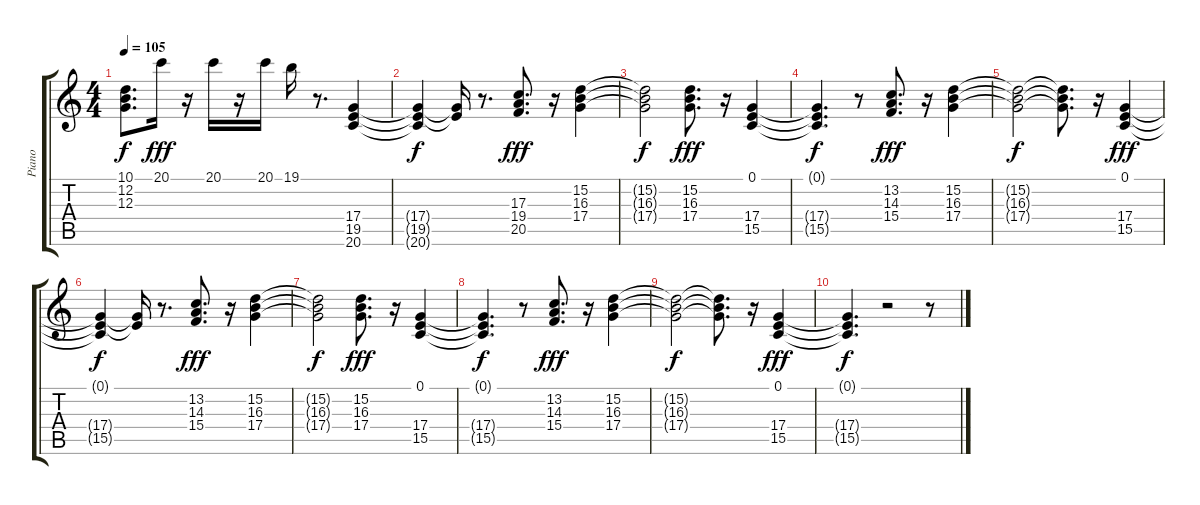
\track ("Piano" "Piano") {instrument electricgrandpiano}
\staff {score tabs}
\tuning (E4 B3 G3 D3 A2 E2) {hide}
\ts (4 4)
\tempo 105
\clef g2
\ks c
(10.1{t} 12.2{t} 12.3{t}).8{d dy f} 20.1.16{dy fff} r.16 20.1.16 r.16 20.1.16 19.1.16 r.8{d} (17.4 19.5 20.6).4 |
(17.4{t} 19.5{t} 20.6{t}).4{dy f} (17.4{t} 19.5{t}).16 r.8{d} (17.3 19.4 20.5).8{d dy fff} r.16 (15.2 16.3 17.4).4 |
(15.2{t} 16.3{t} 17.4{t}).2{dy f} (15.2 16.3 17.4).8{d dy fff} r.16 (0.1 17.4 15.5).4 |
(0.1{t} 17.4{t} 15.5{t}).4{d dy f} r.8 (13.2 14.3 15.4).8{d dy fff} r.16 (15.2 16.3 17.4).4 |
(15.2{t} 16.3{t} 17.4{t}).2{dy f} (15.2{t} 16.3{t} 17.4{t}).8{d} r.16 (0.1 17.4 15.5).4{dy fff} |
(0.1{t} 17.4{t} 15.5{t}).4{dy f} (0.1{t} 17.4{t}).16 r.8{d} (13.2 14.3 15.4).8{d dy fff} r.16 (15.2 16.3 17.4).4 |
(15.2{t} 16.3{t} 17.4{t}).2{dy f} (15.2 16.3 17.4).8{d dy fff} r.16 (0.1 17.4 15.5).4 |
(0.1{t} 17.4{t} 15.5{t}).4{d dy f} r.8 (13.2 14.3 15.4).8{d dy fff} r.16 (15.2 16.3 17.4).4 |
(15.2{t} 16.3{t} 17.4{t}).2{dy f} (15.2{t} 16.3{t} 17.4{t}).8{d} r.16 (0.1 17.4 15.5).4{dy fff} |
(0.1{t} 17.4{t} 15.5{t}).4{d dy f} r.2 r.8
